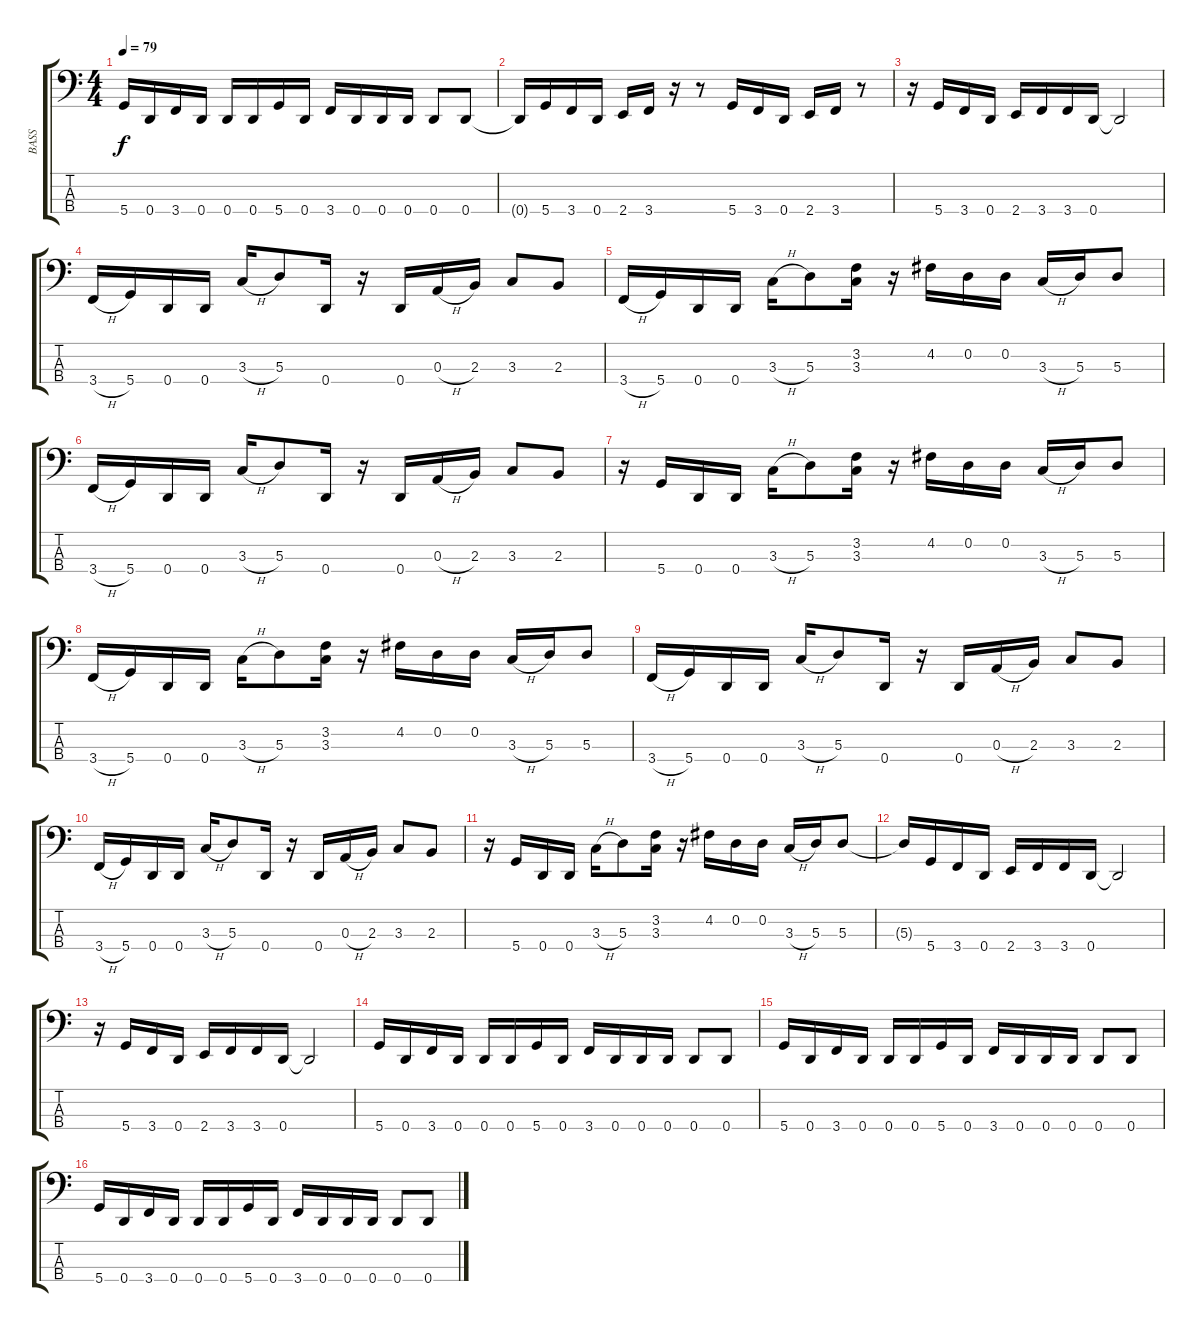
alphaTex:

\track ("BASS" "BASS") {instrument electricbassfinger}
\staff {score tabs}
\tuning (G2 D2 A1 D1) {hide}
\ts (4 4)
\tempo 79
\clef f4
\ks c
5.4.16{dy f} 0.4.16 3.4.16 0.4.16 0.4.16 0.4.16 5.4.16 0.4.16 3.4.16 0.4.16 0.4.16 0.4.16 0.4.8 0.4.8 |
0.4{t}.16 5.4.16 3.4.16 0.4.16 2.4.16 3.4.16 r.16 r.8 5.4.16 3.4.16 0.4.16 2.4.16 3.4.16 r.8 |
r.16 5.4.16 3.4.16 0.4.16 2.4.16 3.4.16 3.4.16 0.4.16 0.4{t}.2 |
3.4{h}.16 5.4.16 0.4.16 0.4.16 3.3{h}.16 5.3.8 0.4.16 r.16 0.4.16 0.3{h}.16 2.3.16 3.3.8 2.3.8 |
3.4{h}.16 5.4.16 0.4.16 0.4.16 3.3{h}.16 5.3.8 (3.2 3.3).16 r.16 4.2.16 0.2.16 0.2.16 3.3{h}.16 5.3.16 5.3.8 |
3.4{h}.16 5.4.16 0.4.16 0.4.16 3.3{h}.16 5.3.8 0.4.16 r.16 0.4.16 0.3{h}.16 2.3.16 3.3.8 2.3.8 |
r.16 5.4.16 0.4.16 0.4.16 3.3{h}.16 5.3.8 (3.2 3.3).16 r.16 4.2.16 0.2.16 0.2.16 3.3{h}.16 5.3.16 5.3.8 |
3.4{h}.16 5.4.16 0.4.16 0.4.16 3.3{h}.16 5.3.8 (3.2 3.3).16 r.16 4.2.16 0.2.16 0.2.16 3.3{h}.16 5.3.16 5.3.8 |
3.4{h}.16 5.4.16 0.4.16 0.4.16 3.3{h}.16 5.3.8 0.4.16 r.16 0.4.16 0.3{h}.16 2.3.16 3.3.8 2.3.8 |
3.4{h}.16 5.4.16 0.4.16 0.4.16 3.3{h}.16 5.3.8 0.4.16 r.16 0.4.16 0.3{h}.16 2.3.16 3.3.8 2.3.8 |
r.16 5.4.16 0.4.16 0.4.16 3.3{h}.16 5.3.8 (3.2 3.3).16 r.16 4.2.16 0.2.16 0.2.16 3.3{h}.16 5.3.16 5.3.8 |
5.3{t}.16 5.4.16 3.4.16 0.4.16 2.4.16 3.4.16 3.4.16 0.4.16 0.4{t}.2 |
r.16 5.4.16 3.4.16 0.4.16 2.4.16 3.4.16 3.4.16 0.4.16 0.4{t}.2 |
5.4.16 0.4.16 3.4.16 0.4.16 0.4.16 0.4.16 5.4.16 0.4.16 3.4.16 0.4.16 0.4.16 0.4.16 0.4.8 0.4.8 |
5.4.16 0.4.16 3.4.16 0.4.16 0.4.16 0.4.16 5.4.16 0.4.16 3.4.16 0.4.16 0.4.16 0.4.16 0.4.8 0.4.8 |
5.4.16 0.4.16 3.4.16 0.4.16 0.4.16 0.4.16 5.4.16 0.4.16 3.4.16 0.4.16 0.4.16 0.4.16 0.4.8 0.4.8
